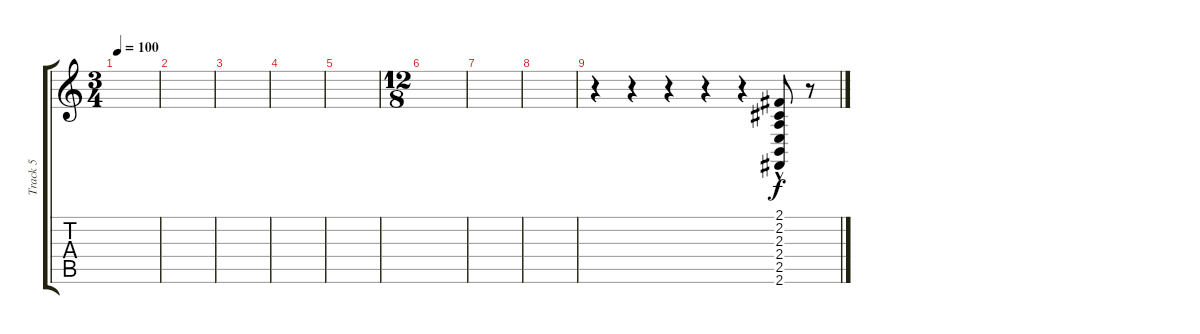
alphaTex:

\track ("Track 5" "Track 5") {instrument applause}
\staff {score tabs}
\tuning (E4 B3 G3 D3 A2 E2) {hide}
\ts (3 4)
\tempo 100
\clef g2
\ks c
|
|
|
|
|
\ts (12 8)
|
|
|
r.4 r.4 r.4 r.4 r.4 (2.1 2.2{hac} 2.3{hac} 2.4{hac} 2.5{hac} 2.6{hac}).8 r.8
